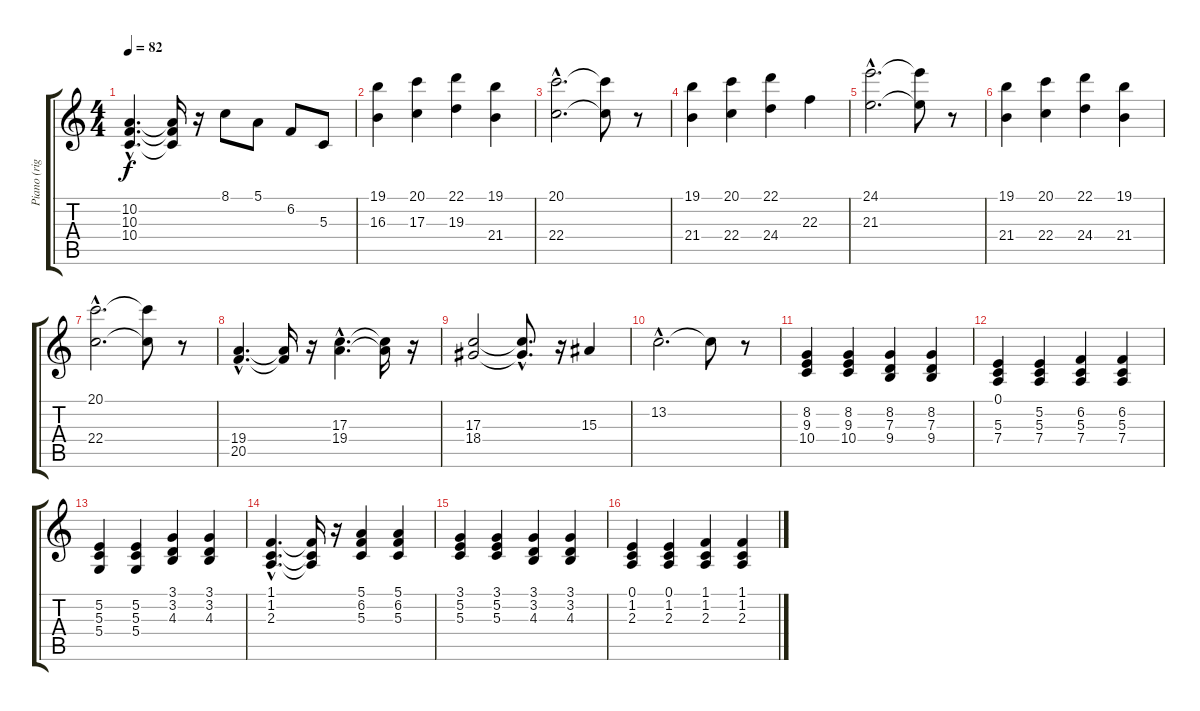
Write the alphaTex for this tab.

\track ("Piano (right)" "Piano (rig") {instrument acousticgrandpiano}
\staff {score tabs}
\tuning (E4 B3 G3 D3 A2 E2) {hide}
\ts (4 4)
\tempo 82
\clef g2
\ks c
(10.2{hac} 10.3{hac} 10.4{hac}).4{d dy f} (10.2{t} 10.3{t} 10.4{t}).16 r.16 8.1.8 5.1.8 6.2.8 5.3.8 |
(19.1 16.3).4 (20.1 17.3).4 (22.1 19.3).4 (19.1 21.4).4 |
(20.1{hac} 22.4{hac}).2{d} (20.1{t} 22.4{t}).8 r.8 |
(19.1 21.4).4 (20.1 22.4).4 (22.1 24.4).4 22.3.4 |
(24.1{hac} 21.3{hac}).2{d} (24.1{t} 21.3{t}).8 r.8 |
(19.1 21.4).4 (20.1 22.4).4 (22.1 24.4).4 (19.1 21.4).4 |
(20.1{hac} 22.4{hac}).2{d} (20.1{t} 22.4{t}).8 r.8 |
(19.4{hac} 20.5{hac}).4{d} (19.4{t} 20.5{t}).16 r.16 (17.3{hac} 19.4{hac}).4{d} (17.3{t} 19.4{t}).16 r.16 |
(17.3 18.4).2 (17.3{hac t} 18.4{hac t}).8{d} r.16 15.3.4 |
13.2{hac}.2{d} 13.2{t}.8 r.8 |
(8.2 9.3 10.4).4 (8.2 9.3 10.4).4 (8.2 7.3 9.4).4 (8.2 7.3 9.4).4 |
(0.1 5.3 7.4).4 (5.2 5.3 7.4).4 (6.2 5.3 7.4).4 (6.2 5.3 7.4).4 |
(5.2 5.3 5.4).4 (5.2 5.3 5.4).4 (3.1 3.2 4.3).4 (3.1 3.2 4.3).4 |
(1.1{hac} 1.2{hac} 2.3{hac}).4{d} (1.1{t} 1.2{t} 2.3{t}).16 r.16 (5.1 6.2 5.3).4 (5.1 6.2 5.3).4 |
(3.1 5.2 5.3).4 (3.1 5.2 5.3).4 (3.1 3.2 4.3).4 (3.1 3.2 4.3).4 |
(0.1 1.2 2.3).4 (0.1 1.2 2.3).4 (1.1 1.2 2.3).4 (1.1 1.2 2.3).4
